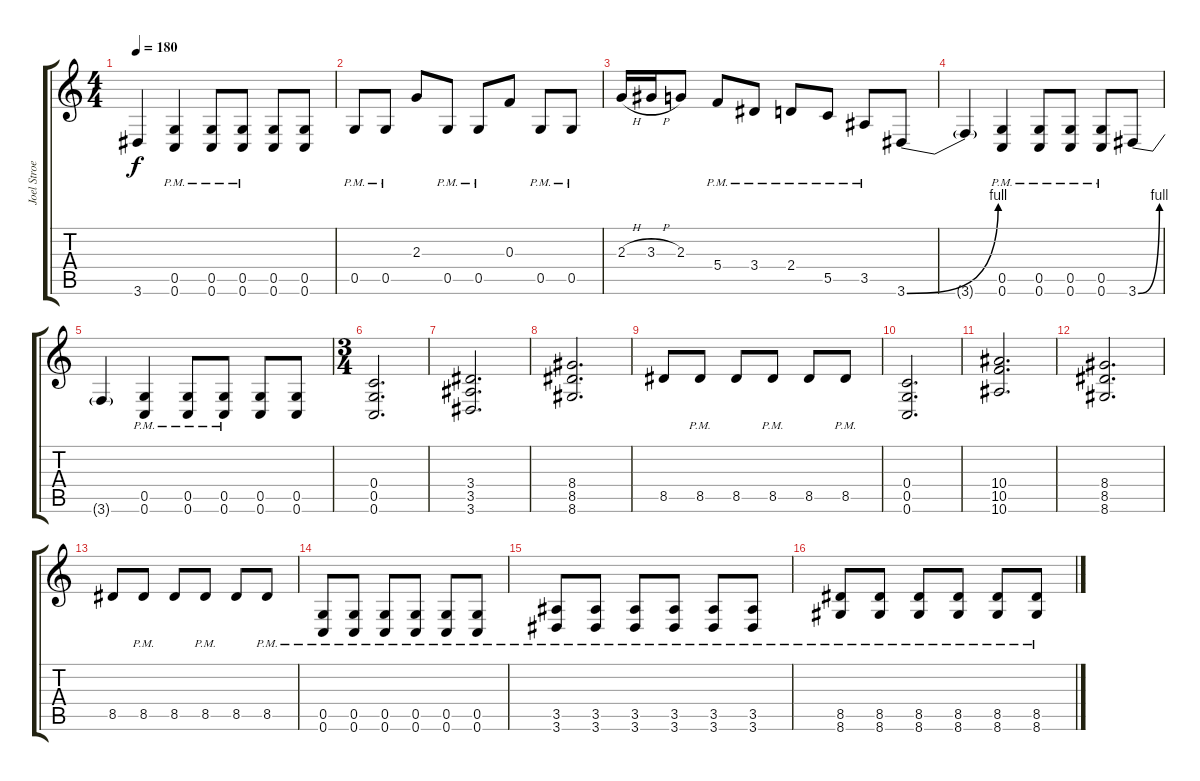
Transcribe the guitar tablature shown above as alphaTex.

\track ("Joel Stroetzel" "Joel Stroe") {instrument distortionguitar}
\staff {score tabs}
\tuning (D4 A3 F3 C3 G2 C2) {hide}
\ts (4 4)
\tempo 180
\clef g2
\ks c
3.6{t}.4{dy f} (0.5{pm} 0.6{pm}).4 (0.5{pm} 0.6{pm}).8 (0.5{pm} 0.6{pm}).8 (0.5 0.6).8 (0.5 0.6).8 |
0.5{pm}.8 0.5{pm}.8 2.3.8 0.5{pm}.8 0.5{pm}.8 0.3.8 0.5{pm}.8 0.5{pm}.8 |
2.3{h}.16 3.3{h}.16 2.3.8 5.4{pm}.8 3.4{pm}.8 2.4{pm}.8 5.5{pm}.8 3.5{pm}.8 3.6{be (bend 0 0 60 4)}.8 |
3.6{t}.4 (0.5{pm} 0.6{pm}).4 (0.5{pm} 0.6{pm}).8 (0.5{pm} 0.6{pm}).8 (0.5{pm} 0.6{pm}).8 3.6{be (bend 0 0 60 4)}.8 |
3.6{t}.4 (0.5{pm} 0.6{pm}).4 (0.5{pm} 0.6{pm}).8 (0.5{pm} 0.6{pm}).8 (0.5 0.6).8 (0.5 0.6).8 |
\ts (3 4)
(0.4 0.5 0.6).2{d} |
(3.4 3.5 3.6).2{d} |
(8.4 8.5 8.6).2{d} |
8.5.8 8.5{pm}.8 8.5.8 8.5{pm}.8 8.5.8 8.5{pm}.8 |
(0.4 0.5 0.6).2{d} |
(10.4 10.5 10.6).2{d} |
(8.4 8.5 8.6).2{d} |
8.5.8 8.5{pm}.8 8.5.8 8.5{pm}.8 8.5.8 8.5{pm}.8 |
(0.5{pm} 0.6{pm}).8 (0.5{pm} 0.6{pm}).8 (0.5{pm} 0.6{pm}).8 (0.5{pm} 0.6{pm}).8 (0.5{pm} 0.6{pm}).8 (0.5{pm} 0.6{pm}).8 |
(3.5{pm} 3.6{pm}).8 (3.5{pm} 3.6{pm}).8 (3.5{pm} 3.6{pm}).8 (3.5{pm} 3.6{pm}).8 (3.5{pm} 3.6{pm}).8 (3.5{pm} 3.6{pm}).8 |
(8.5{pm} 8.6{pm}).8 (8.5{pm} 8.6{pm}).8 (8.5{pm} 8.6{pm}).8 (8.5{pm} 8.6{pm}).8 (8.5{pm} 8.6{pm}).8 (8.5{pm} 8.6{pm}).8
